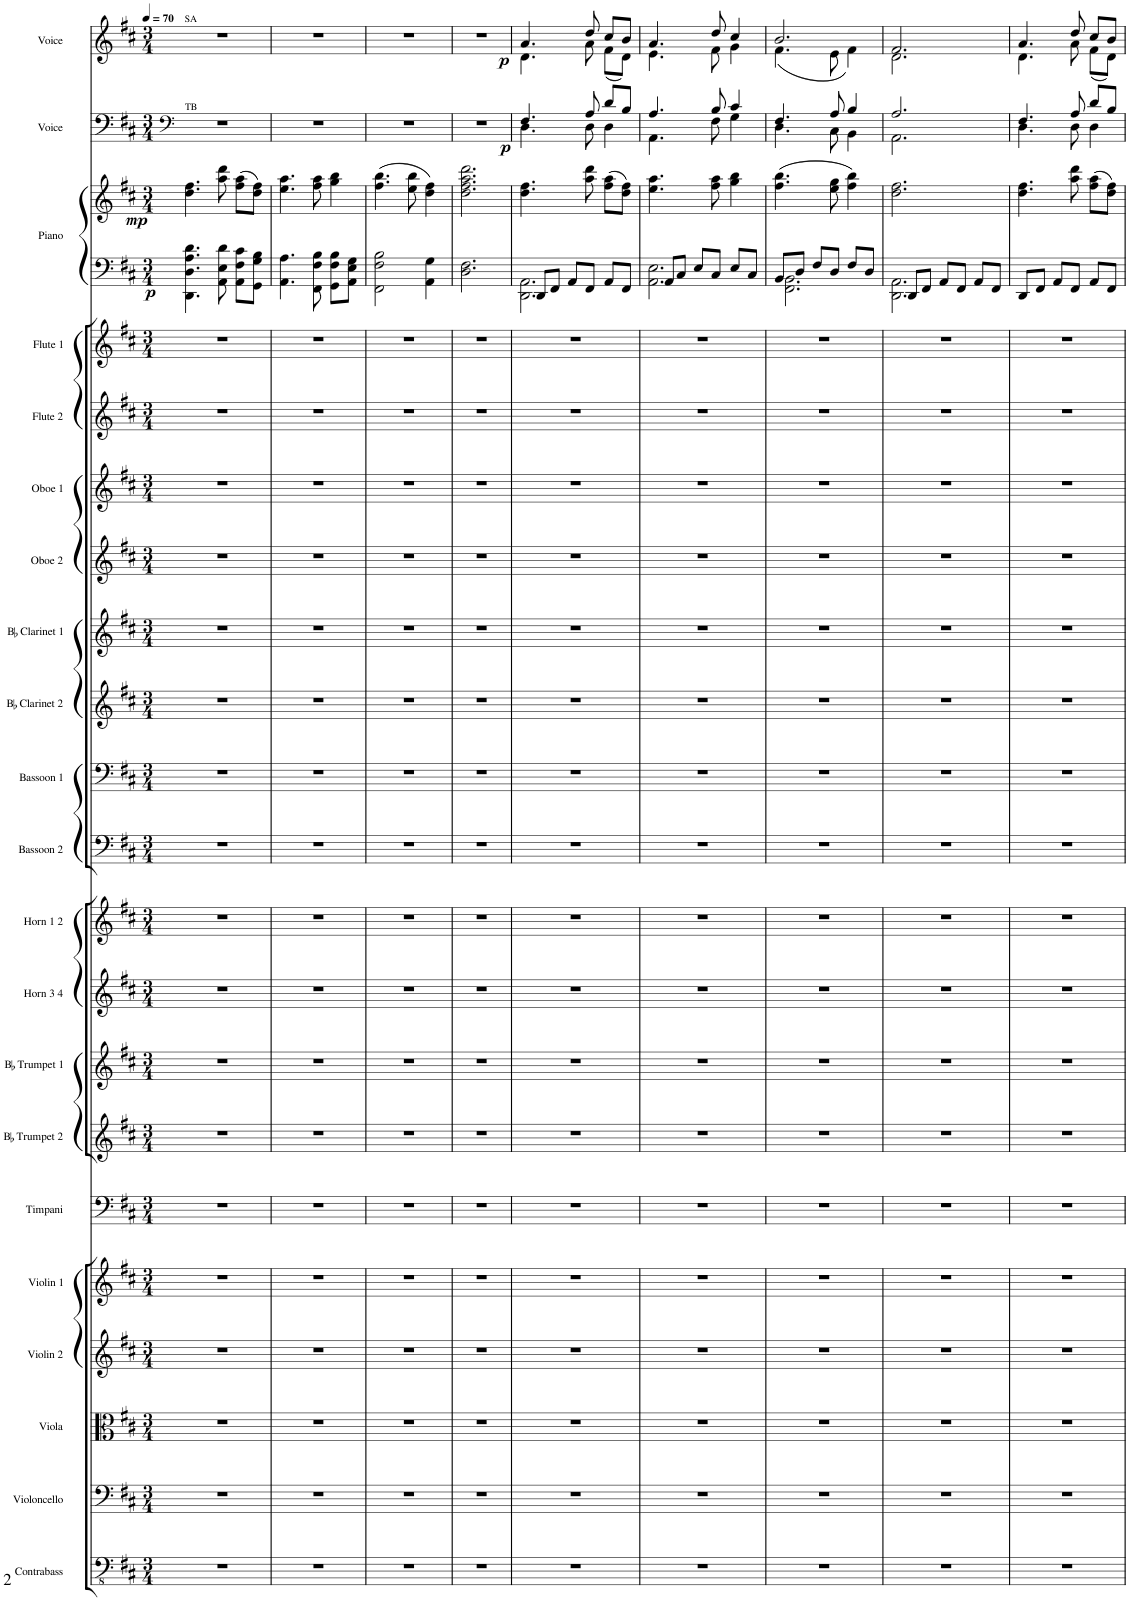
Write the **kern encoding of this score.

**kern	**kern	**kern	**kern	**kern	**kern	**kern	**kern	**kern	**kern	**kern	**kern	**kern	**kern	**kern	**kern	**kern	**kern	**kern	**kern	**dynam	**kern	**dynam	**kern	**dynam
*part21	*part20	*part19	*part18	*part17	*part16	*part15	*part14	*part13	*part12	*part11	*part10	*part9	*part8	*part7	*part6	*part5	*part4	*part3	*part3	*part3	*part2	*part2	*part1	*part1
*staff22	*staff21	*staff20	*staff19	*staff18	*staff17	*staff16	*staff15	*staff14	*staff13	*staff12	*staff11	*staff10	*staff9	*staff8	*staff7	*staff6	*staff5	*staff4	*staff3	*staff3/4	*staff2	*staff2	*staff1	*staff1
*I"Contrabass	*I"Violoncello	*I"Viola	*I"Violin 2	*I"Violin 1	*I"Timpani	*I"BaccidentalFlat Trumpet 2	*I"BaccidentalFlat Trumpet 1	*I"Horn 3 4	*I"Horn 1 2	*I"Bassoon 2	*I"Bassoon 1	*I"BaccidentalFlat Clarinet 2	*I"BaccidentalFlat Clarinet 1	*I"Oboe 2	*I"Oboe 1	*I"Flute 2	*I"Flute 1	*I"Piano	*	*	*I"Voice	*	*I"Voice	*
*I'Cbs.	*I'Vlc.	*I'Vla.	*I'Vln. 2	*I'Vln. 1	*I'Timp.	*I'BaccidentalFlat Tpt. 2	*I'BaccidentalFlat Tpt. 1	*I'Hn. 3 4	*I'Hn. 1 2	*I'Bsn. 2	*I'Bsn. 1	*I'BaccidentalFlat Cl. 2	*I'BaccidentalFlat Cl. 1	*I'Ob. 2	*I'Ob. 1	*I'Fl. 2	*I'Fl. 1	*I'Pno.	*	*	*I'Vo.	*	*I'Vo.	*
*clefFv4	*clefF4	*clefC3	*clefG2	*clefG2	*clefF4	*clefG2	*clefG2	*clefG2	*clefG2	*clefF4	*clefF4	*clefG2	*clefG2	*clefG2	*clefG2	*clefG2	*clefG2	*clefF4	*clefG2	*	*clefF4	*	*clefG2	*
*	*	*	*	*	*	*ITrd1c2	*ITrd1c2	*ITrd4c7	*ITrd4c7	*	*	*ITrd1c2	*ITrd1c2	*	*	*	*	*	*	*	*	*	*	*
*k[f#c#]	*k[f#c#]	*k[f#c#]	*k[f#c#]	*k[f#c#]	*k[f#c#]	*k[f#c#]	*k[f#c#]	*k[f#c#]	*k[f#c#]	*k[f#c#]	*k[f#c#]	*k[f#c#]	*k[f#c#]	*k[f#c#]	*k[f#c#]	*k[f#c#]	*k[f#c#]	*k[f#c#]	*k[f#c#]	*	*k[f#c#]	*	*k[f#c#]	*
*M3/4	*M3/4	*M3/4	*M3/4	*M3/4	*M3/4	*M3/4	*M3/4	*M3/4	*M3/4	*M3/4	*M3/4	*M3/4	*M3/4	*M3/4	*M3/4	*M3/4	*M3/4	*M3/4	*M3/4	*	*M3/4	*	*M3/4	*
*MM70	*MM70	*MM70	*MM70	*MM70	*MM70	*MM70	*MM70	*MM70	*MM70	*MM70	*MM70	*MM70	*MM70	*MM70	*MM70	*MM70	*MM70	*MM70	*MM70	*	*MM70	*	*MM70	*
=1	=1	=1	=1	=1	=1	=1	=1	=1	=1	=1	=1	=1	=1	=1	=1	=1	=1	=1	=1	=1	=1	=1	=1	=1
!	!	!	!	!	!	!	!	!	!	!	!	!	!	!	!	!	!	!	!	!	!	!	!LO:TX:a:t=SA	!
!	!	!	!	!	!	!	!	!	!	!	!	!	!	!	!	!	!	!	!	!	!LO:TX:a:t=TB	!	!	!
!	!	!	!	!	!	!	!	!	!	!	!	!	!	!	!	!	!	!	!	!LO:DY:b=2	!	!	!	!
!	!	!	!	!	!	!	!	!	!	!	!	!	!	!	!	!	!	!	!	!LO:DY:n=1:b	!	!	!	!
2.r	2.r	2.r	2.r	2.r	2.r	2.r	2.r	2.r	2.r	2.r	2.r	2.r	2.r	2.r	2.r	2.r	2.r	4.DD\ 4.D\ 4.A\ 4.d\	4.dd\ 4.ff#\	p mp	2.r	.	2.r	.
.	.	.	.	.	.	.	.	.	.	.	.	.	.	.	.	.	.	8AA\ 8E\ 8d\	8aa\ 8ddd\	.	.	.	.	.
.	.	.	.	.	.	.	.	.	.	.	.	.	.	.	.	.	.	8AA\ 8F#\ 8c#\L	(8ff#\ 8aa\L	.	.	.	.	.
.	.	.	.	.	.	.	.	.	.	.	.	.	.	.	.	.	.	8GG\ 8G\ 8B\J	8dd\ 8ff#\J)	.	.	.	.	.
=2	=2	=2	=2	=2	=2	=2	=2	=2	=2	=2	=2	=2	=2	=2	=2	=2	=2	=2	=2	=2	=2	=2	=2	=2
2.r	2.r	2.r	2.r	2.r	2.r	2.r	2.r	2.r	2.r	2.r	2.r	2.r	2.r	2.r	2.r	2.r	2.r	4.AA\ 4.A\	4.ee\ 4.aa\	.	2.r	.	2.r	.
.	.	.	.	.	.	.	.	.	.	.	.	.	.	.	.	.	.	8FF#\ 8F#\ 8B\	8ff#\ 8aa\	.	.	.	.	.
.	.	.	.	.	.	.	.	.	.	.	.	.	.	.	.	.	.	8GG\ 8F#\ 8B\L	4gg\ 4bb\	.	.	.	.	.
.	.	.	.	.	.	.	.	.	.	.	.	.	.	.	.	.	.	8AA\ 8E\ 8G\J	.	.	.	.	.	.
=3	=3	=3	=3	=3	=3	=3	=3	=3	=3	=3	=3	=3	=3	=3	=3	=3	=3	=3	=3	=3	=3	=3	=3	=3
2.r	2.r	2.r	2.r	2.r	2.r	2.r	2.r	2.r	2.r	2.r	2.r	2.r	2.r	2.r	2.r	2.r	2.r	2FF#\ 2F#\ 2B\	(4.ff#\ 4.bb\	.	2.r	.	2.r	.
.	.	.	.	.	.	.	.	.	.	.	.	.	.	.	.	.	.	.	8ee\ 8bb\	.	.	.	.	.
.	.	.	.	.	.	.	.	.	.	.	.	.	.	.	.	.	.	4AA\ 4G\	4dd\ 4ff#\)	.	.	.	.	.
=4	=4	=4	=4	=4	=4	=4	=4	=4	=4	=4	=4	=4	=4	=4	=4	=4	=4	=4	=4	=4	=4	=4	=4	=4
2.r	2.r	2.r	2.r	2.r	2.r	2.r	2.r	2.r	2.r	2.r	2.r	2.r	2.r	2.r	2.r	2.r	2.r	2.D\ 2.F#\	2.dd\ 2.ff#\ 2.aa\ 2.ddd\	.	2.r	.	2.r	.
=5	=5	=5	=5	=5	=5	=5	=5	=5	=5	=5	=5	=5	=5	=5	=5	=5	=5	=5	=5	=5	=5	=5	=5	=5
*	*	*	*	*	*	*	*	*	*	*	*	*	*	*	*	*	*	*^	*	*	*^	*	*^	*
!	!	!	!	!	!	!	!	!	!	!	!	!	!	!	!	!	!	!	!	!	!	!	!	!LO:DY:b	!	!	!LO:DY:b
2.r	2.r	2.r	2.r	2.r	2.r	2.r	2.r	2.r	2.r	2.r	2.r	2.r	2.r	2.r	2.r	2.r	2.r	8DD/L	2.DD\ 2.AA\	4.dd\ 4.ff#\	.	4.F#/	4.D\	p	4.a/	4.d\	p
.	.	.	.	.	.	.	.	.	.	.	.	.	.	.	.	.	.	8FF#/J	.	.	.	.	.	.	.	.	.
.	.	.	.	.	.	.	.	.	.	.	.	.	.	.	.	.	.	8AA/L	.	.	.	.	.	.	.	.	.
.	.	.	.	.	.	.	.	.	.	.	.	.	.	.	.	.	.	8FF#/J	.	8aa\ 8ddd\	.	8A/	8D\	.	8dd/	8a\	.
.	.	.	.	.	.	.	.	.	.	.	.	.	.	.	.	.	.	8AA/L	.	(8ff#\ 8aa\L	.	8d/L	4D\	.	8cc#/L	(8f#\L	.
.	.	.	.	.	.	.	.	.	.	.	.	.	.	.	.	.	.	8FF#/J	.	8dd\ 8ff#\J)	.	8B/J	.	.	8b/J	8d\J)	.
=6	=6	=6	=6	=6	=6	=6	=6	=6	=6	=6	=6	=6	=6	=6	=6	=6	=6	=6	=6	=6	=6	=6	=6	=6	=6	=6	=6
2.r	2.r	2.r	2.r	2.r	2.r	2.r	2.r	2.r	2.r	2.r	2.r	2.r	2.r	2.r	2.r	2.r	2.r	8AA/L	2.AA\ 2.E\	4.ee\ 4.aa\	.	4.A/	4.AA\	.	4.a/	4.e\	.
.	.	.	.	.	.	.	.	.	.	.	.	.	.	.	.	.	.	8C#/J	.	.	.	.	.	.	.	.	.
.	.	.	.	.	.	.	.	.	.	.	.	.	.	.	.	.	.	8E/L	.	.	.	.	.	.	.	.	.
.	.	.	.	.	.	.	.	.	.	.	.	.	.	.	.	.	.	8C#/J	.	8ff#\ 8aa\	.	8B/	8F#\	.	8dd/	8f#\	.
.	.	.	.	.	.	.	.	.	.	.	.	.	.	.	.	.	.	8E/L	.	4gg\ 4bb\	.	4c#/	4G\	.	4cc#/	4g\	.
.	.	.	.	.	.	.	.	.	.	.	.	.	.	.	.	.	.	8C#/J	.	.	.	.	.	.	.	.	.
=7	=7	=7	=7	=7	=7	=7	=7	=7	=7	=7	=7	=7	=7	=7	=7	=7	=7	=7	=7	=7	=7	=7	=7	=7	=7	=7	=7
2.r	2.r	2.r	2.r	2.r	2.r	2.r	2.r	2.r	2.r	2.r	2.r	2.r	2.r	2.r	2.r	2.r	2.r	8BB/L	2.FF#\ 2.BB\	(4.ff#\ 4.bb\	.	4.F#/	4.D\	.	2.b/	(4.f#\	.
.	.	.	.	.	.	.	.	.	.	.	.	.	.	.	.	.	.	8D/J	.	.	.	.	.	.	.	.	.
.	.	.	.	.	.	.	.	.	.	.	.	.	.	.	.	.	.	8F#/L	.	.	.	.	.	.	.	.	.
.	.	.	.	.	.	.	.	.	.	.	.	.	.	.	.	.	.	8D/J	.	8ee\ 8gg\	.	8A/	8C#\	.	.	8e\	.
.	.	.	.	.	.	.	.	.	.	.	.	.	.	.	.	.	.	8F#/L	.	4ff#\ 4bb\)	.	4B/	4BB\	.	.	4f#\)	.
.	.	.	.	.	.	.	.	.	.	.	.	.	.	.	.	.	.	8D/J	.	.	.	.	.	.	.	.	.
=8	=8	=8	=8	=8	=8	=8	=8	=8	=8	=8	=8	=8	=8	=8	=8	=8	=8	=8	=8	=8	=8	=8	=8	=8	=8	=8	=8
2.r	2.r	2.r	2.r	2.r	2.r	2.r	2.r	2.r	2.r	2.r	2.r	2.r	2.r	2.r	2.r	2.r	2.r	8DD/L	2.DD\ 2.AA\	2.dd\ 2.ff#\	.	2.A/	2.AA\	.	2.f#/	2.d\	.
.	.	.	.	.	.	.	.	.	.	.	.	.	.	.	.	.	.	8FF#/J	.	.	.	.	.	.	.	.	.
.	.	.	.	.	.	.	.	.	.	.	.	.	.	.	.	.	.	8AA/L	.	.	.	.	.	.	.	.	.
.	.	.	.	.	.	.	.	.	.	.	.	.	.	.	.	.	.	8FF#/J	.	.	.	.	.	.	.	.	.
.	.	.	.	.	.	.	.	.	.	.	.	.	.	.	.	.	.	8AA/L	.	.	.	.	.	.	.	.	.
.	.	.	.	.	.	.	.	.	.	.	.	.	.	.	.	.	.	8FF#/J	.	.	.	.	.	.	.	.	.
*	*	*	*	*	*	*	*	*	*	*	*	*	*	*	*	*	*	*v	*v	*	*	*	*	*	*	*	*
=9	=9	=9	=9	=9	=9	=9	=9	=9	=9	=9	=9	=9	=9	=9	=9	=9	=9	=9	=9	=9	=9	=9	=9	=9	=9	=9
2.r	2.r	2.r	2.r	2.r	2.r	2.r	2.r	2.r	2.r	2.r	2.r	2.r	2.r	2.r	2.r	2.r	2.r	8DD/L	4.dd\ 4.ff#\	.	4.F#/	4.D\	.	4.a/	4.d\	.
.	.	.	.	.	.	.	.	.	.	.	.	.	.	.	.	.	.	8FF#/J	.	.	.	.	.	.	.	.
.	.	.	.	.	.	.	.	.	.	.	.	.	.	.	.	.	.	8AA/L	.	.	.	.	.	.	.	.
.	.	.	.	.	.	.	.	.	.	.	.	.	.	.	.	.	.	8FF#/J	8aa\ 8ddd\	.	8A/	8D\	.	8dd/	8a\	.
.	.	.	.	.	.	.	.	.	.	.	.	.	.	.	.	.	.	8AA/L	(8ff#\ 8aa\L	.	8d/L	4D\	.	8cc#/L	(8f#\L	.
.	.	.	.	.	.	.	.	.	.	.	.	.	.	.	.	.	.	8FF#/J	8dd\ 8ff#\J)	.	8B/J	.	.	8b/J	8d\J)	.
*	*	*	*	*	*	*	*	*	*	*	*	*	*	*	*	*	*	*	*	*	*v	*v	*	*	*	*
*	*	*	*	*	*	*	*	*	*	*	*	*	*	*	*	*	*	*	*	*	*	*	*v	*v	*
=	=	=	=	=	=	=	=	=	=	=	=	=	=	=	=	=	=	=	=	=	=	=	=	=
*-	*-	*-	*-	*-	*-	*-	*-	*-	*-	*-	*-	*-	*-	*-	*-	*-	*-	*-	*-	*-	*-	*-	*-	*-
